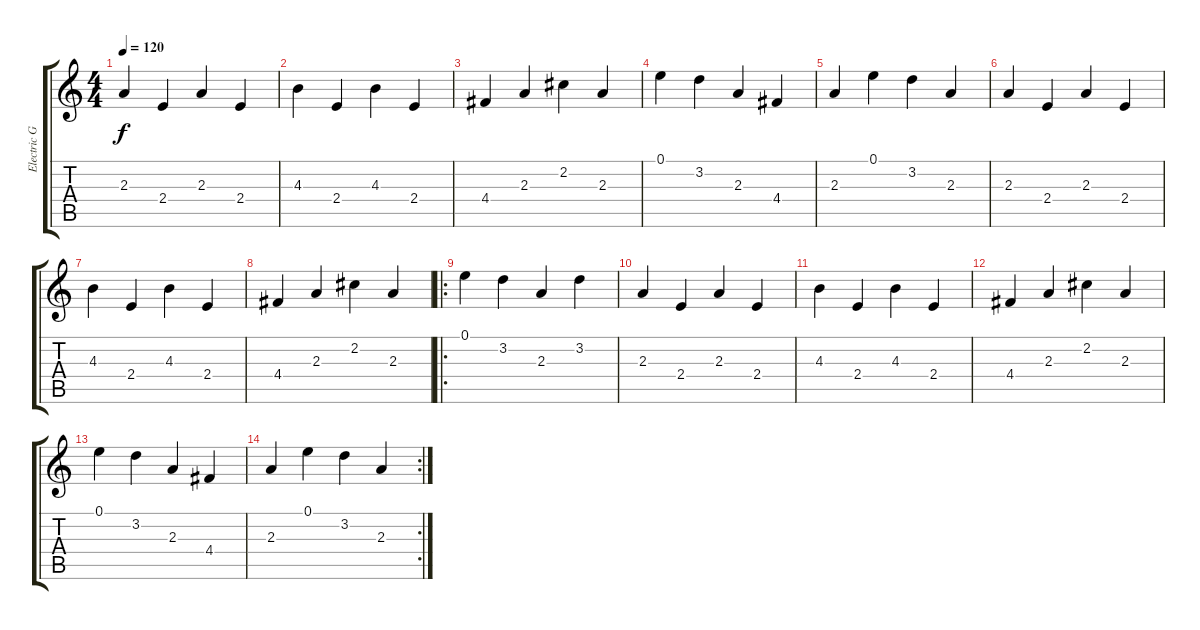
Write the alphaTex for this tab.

\track ("Electric Gtr 1" "Electric G") {instrument electricguitarclean}
\staff {score tabs}
\tuning (E4 B3 G3 D3 A2 E2) {hide}
\ts (4 4)
\tempo 120
\clef g2
\ks c
2.3.4{dy f} 2.4.4 2.3.4 2.4.4 |
4.3.4 2.4.4 4.3.4 2.4.4 |
4.4.4 2.3.4 2.2.4 2.3.4 |
0.1.4 3.2.4 2.3.4 4.4.4 |
2.3.4 0.1.4 3.2.4 2.3.4 |
2.3.4 2.4.4 2.3.4 2.4.4 |
4.3.4 2.4.4 4.3.4 2.4.4 |
4.4.4 2.3.4 2.2.4 2.3.4 |
\ro
0.1.4 3.2.4 2.3.4 3.2.4 |
2.3.4 2.4.4 2.3.4 2.4.4 |
4.3.4 2.4.4 4.3.4 2.4.4 |
4.4.4 2.3.4 2.2.4 2.3.4 |
0.1.4 3.2.4 2.3.4 4.4.4 |
\rc 2
2.3.4 0.1.4 3.2.4 2.3.4
